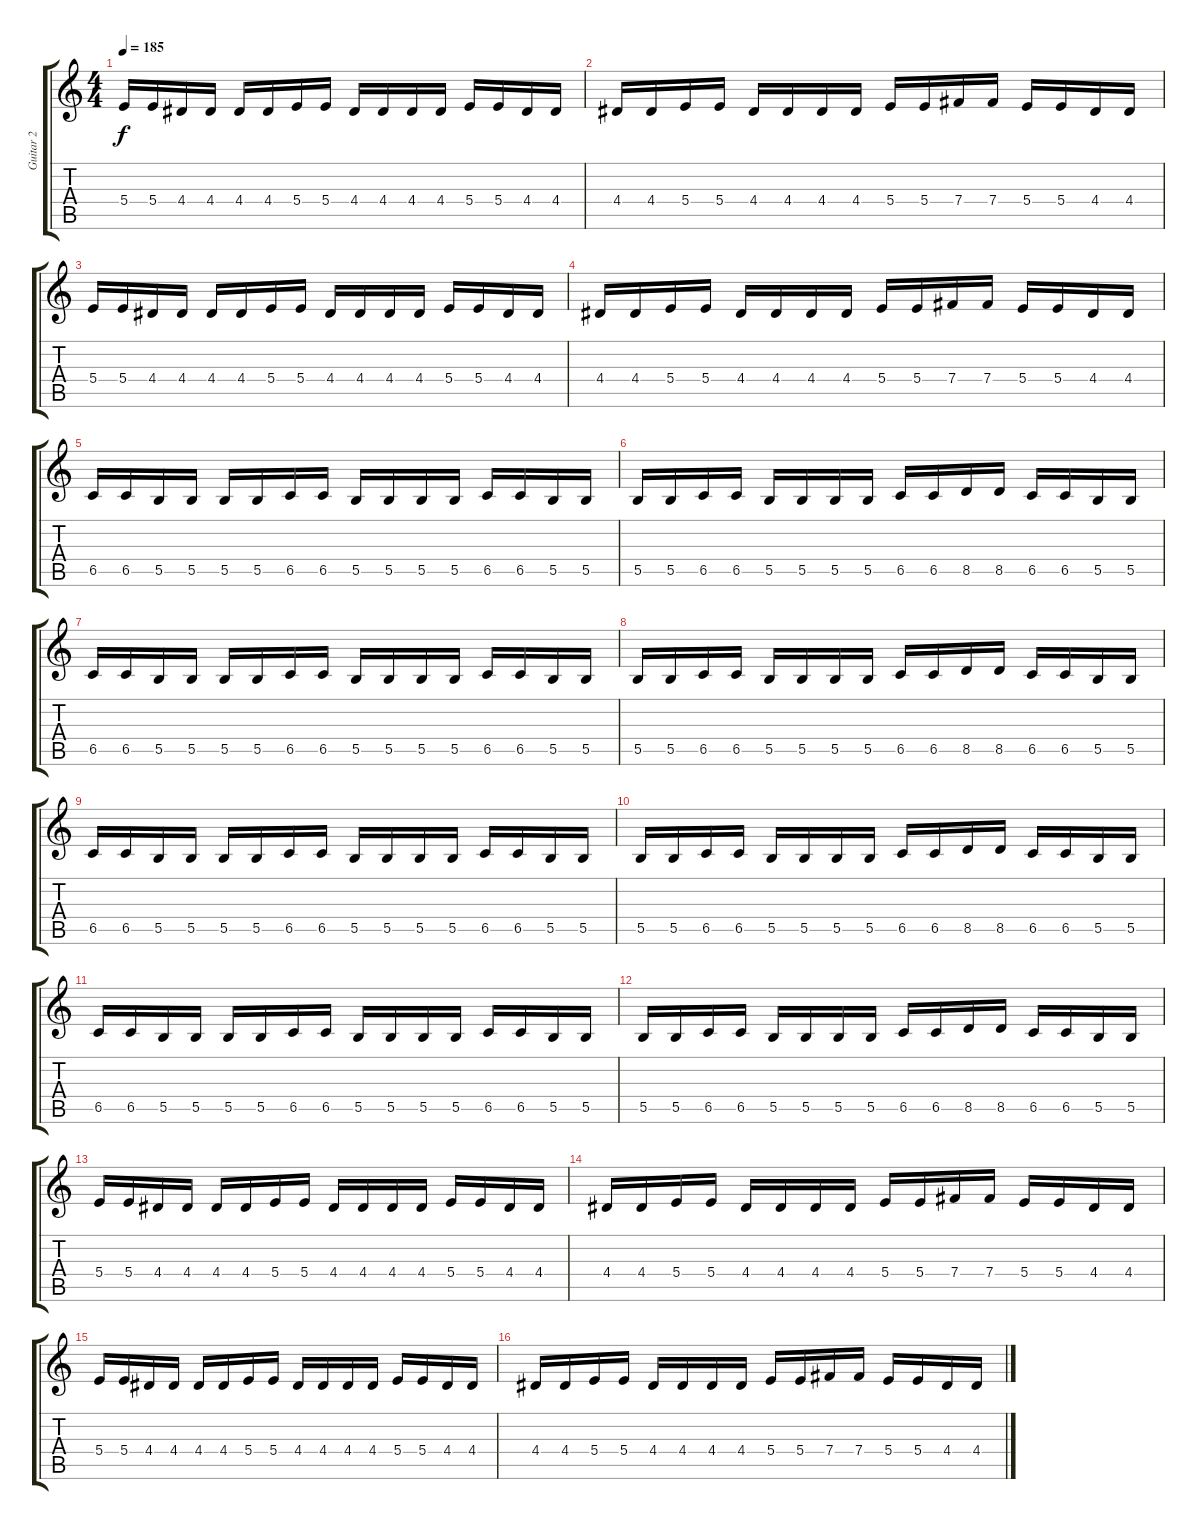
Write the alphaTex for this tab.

\track ("Guitar 2" "Guitar 2") {instrument overdrivenguitar}
\staff {score tabs}
\tuning (Db4 Ab3 E3 B2 Gb2 B1) {hide}
\ts (4 4)
\tempo 185
\clef g2
\ks c
5.4.16{dy f} 5.4.16 4.4.16 4.4.16 4.4.16 4.4.16 5.4.16 5.4.16 4.4.16 4.4.16 4.4.16 4.4.16 5.4.16 5.4.16 4.4.16 4.4.16 |
4.4.16 4.4.16 5.4.16 5.4.16 4.4.16 4.4.16 4.4.16 4.4.16 5.4.16 5.4.16 7.4.16 7.4.16 5.4.16 5.4.16 4.4.16 4.4.16 |
5.4.16 5.4.16 4.4.16 4.4.16 4.4.16 4.4.16 5.4.16 5.4.16 4.4.16 4.4.16 4.4.16 4.4.16 5.4.16 5.4.16 4.4.16 4.4.16 |
4.4.16 4.4.16 5.4.16 5.4.16 4.4.16 4.4.16 4.4.16 4.4.16 5.4.16 5.4.16 7.4.16 7.4.16 5.4.16 5.4.16 4.4.16 4.4.16 |
6.5.16 6.5.16 5.5.16 5.5.16 5.5.16 5.5.16 6.5.16 6.5.16 5.5.16 5.5.16 5.5.16 5.5.16 6.5.16 6.5.16 5.5.16 5.5.16 |
5.5.16 5.5.16 6.5.16 6.5.16 5.5.16 5.5.16 5.5.16 5.5.16 6.5.16 6.5.16 8.5.16 8.5.16 6.5.16 6.5.16 5.5.16 5.5.16 |
6.5.16 6.5.16 5.5.16 5.5.16 5.5.16 5.5.16 6.5.16 6.5.16 5.5.16 5.5.16 5.5.16 5.5.16 6.5.16 6.5.16 5.5.16 5.5.16 |
5.5.16 5.5.16 6.5.16 6.5.16 5.5.16 5.5.16 5.5.16 5.5.16 6.5.16 6.5.16 8.5.16 8.5.16 6.5.16 6.5.16 5.5.16 5.5.16 |
6.5.16 6.5.16 5.5.16 5.5.16 5.5.16 5.5.16 6.5.16 6.5.16 5.5.16 5.5.16 5.5.16 5.5.16 6.5.16 6.5.16 5.5.16 5.5.16 |
5.5.16 5.5.16 6.5.16 6.5.16 5.5.16 5.5.16 5.5.16 5.5.16 6.5.16 6.5.16 8.5.16 8.5.16 6.5.16 6.5.16 5.5.16 5.5.16 |
6.5.16 6.5.16 5.5.16 5.5.16 5.5.16 5.5.16 6.5.16 6.5.16 5.5.16 5.5.16 5.5.16 5.5.16 6.5.16 6.5.16 5.5.16 5.5.16 |
5.5.16 5.5.16 6.5.16 6.5.16 5.5.16 5.5.16 5.5.16 5.5.16 6.5.16 6.5.16 8.5.16 8.5.16 6.5.16 6.5.16 5.5.16 5.5.16 |
5.4.16 5.4.16 4.4.16 4.4.16 4.4.16 4.4.16 5.4.16 5.4.16 4.4.16 4.4.16 4.4.16 4.4.16 5.4.16 5.4.16 4.4.16 4.4.16 |
4.4.16 4.4.16 5.4.16 5.4.16 4.4.16 4.4.16 4.4.16 4.4.16 5.4.16 5.4.16 7.4.16 7.4.16 5.4.16 5.4.16 4.4.16 4.4.16 |
5.4.16 5.4.16 4.4.16 4.4.16 4.4.16 4.4.16 5.4.16 5.4.16 4.4.16 4.4.16 4.4.16 4.4.16 5.4.16 5.4.16 4.4.16 4.4.16 |
4.4.16 4.4.16 5.4.16 5.4.16 4.4.16 4.4.16 4.4.16 4.4.16 5.4.16 5.4.16 7.4.16 7.4.16 5.4.16 5.4.16 4.4.16 4.4.16
